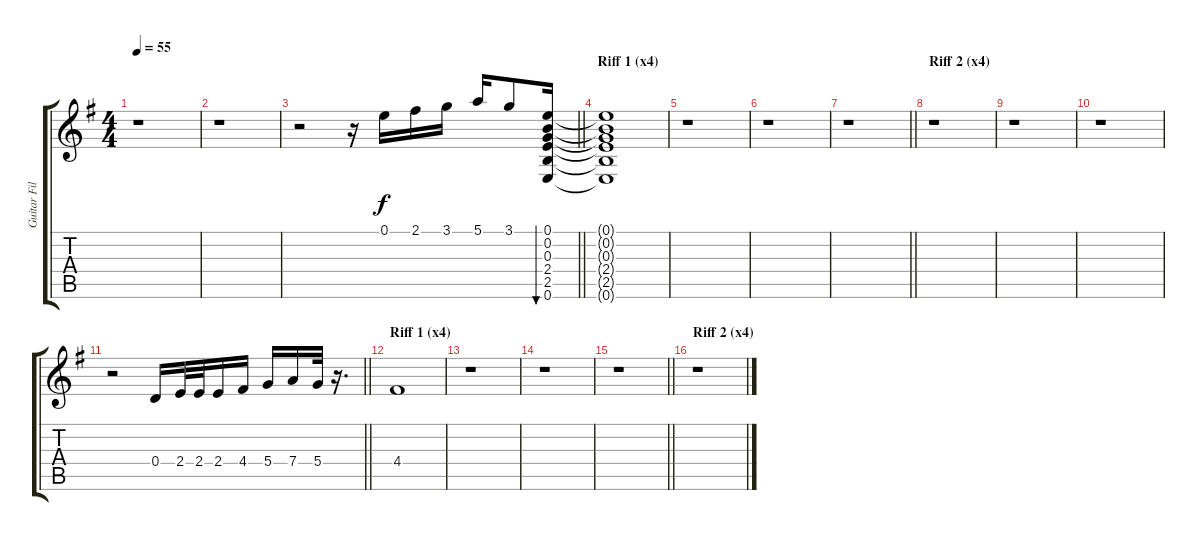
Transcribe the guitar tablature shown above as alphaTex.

\track ("Guitar Fill" "Guitar Fil") {instrument acousticguitarsteel}
\staff {score tabs}
\tuning (E4 B3 G3 D3 A2 E2) {hide}
\ts (4 4)
\tempo 55
\clef g2
\ks eminor
r.1{dy f} |
r.1 |
\barLineRight lightlight
r.2 r.16 0.1.16 2.1.16 3.1.16 5.1.16 3.1.8 (0.1 0.2 0.3 2.4 2.5 0.6).16{bu 120} |
\section ("" "Riff 1 (x4)")
(0.1{t} 0.2{t} 0.3{t} 2.4{t} 2.5{t} 0.6{t}).1 |
r.1 |
r.1 |
\barLineRight lightlight
r.1 |
\section ("" "Riff 2 (x4)")
r.1 |
r.1 |
r.1 |
\barLineRight lightlight
r.2 0.4.16 2.4.32 2.4.32 2.4.16 4.4.16 5.4.16 7.4.16 5.4.32 r.16{d} |
\section ("" "Riff 1 (x4)")
4.4.1 |
r.1 |
r.1 |
\barLineRight lightlight
r.1 |
\section ("" "Riff 2 (x4)")
r.1
